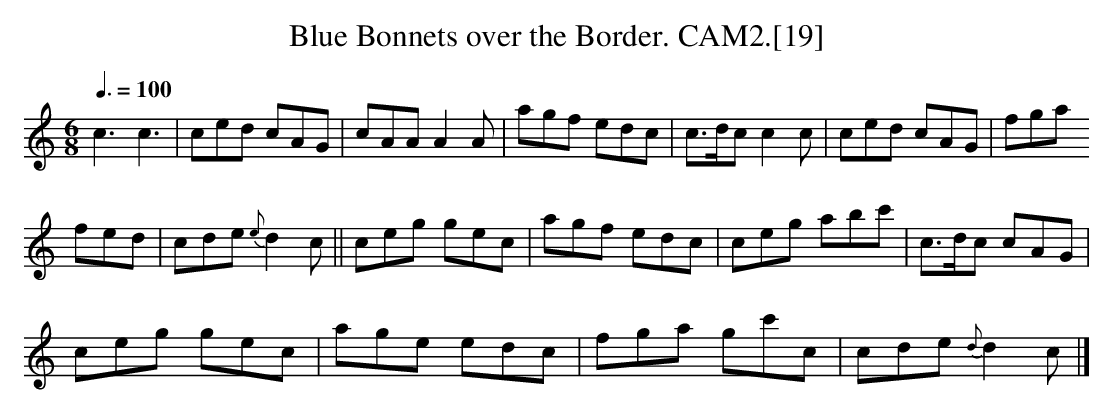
X:1
T:Blue Bonnets over the Border. CAM2.[19]
M:6/8
L:1/8
Q:3/8=100
K:C
c3c3|ced cAG|cAAA2A|agf edc|c>dcc2c|ced cAG|fga
fed|cde{e}d2c||ceg gec|agf edc|ceg abc'|c>dc cAG|
ceg gec|age edc|fga gc'c|cde{d}d2c|]
